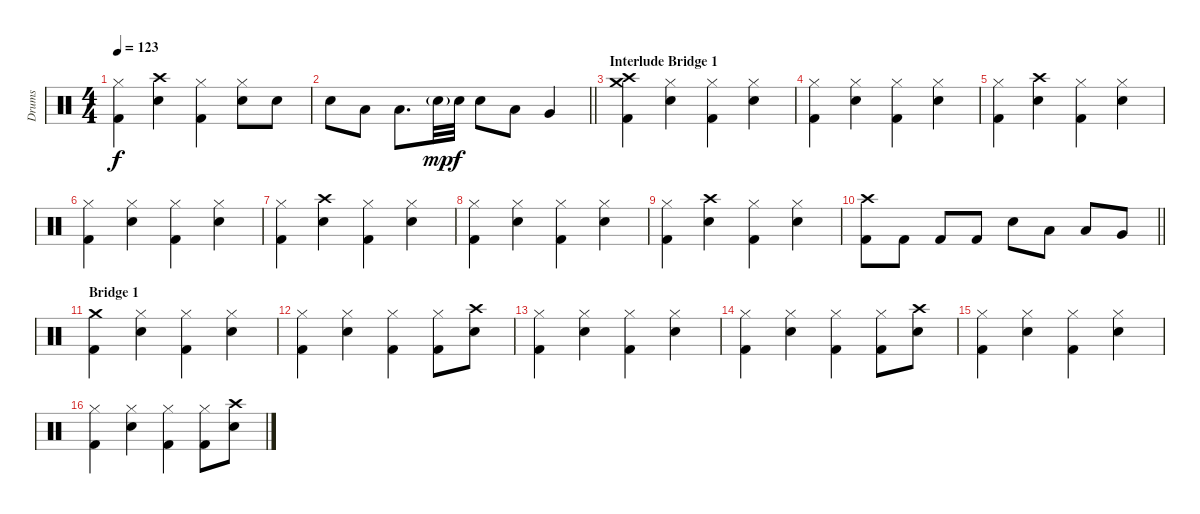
\track ("Drums" "Drums") {instrument percussion}
\staff {score}
\articulation defaults
\ts (4 4)
\tempo 123
\clef neutral
\ks c
("Hi-Hat (closed)" "Kick (hit) 2").4{dy f} ("Crash high (hit)" "Snare (hit) 2").4 ("Hi-Hat (closed)" "Kick (hit) 2").4 ("Hi-Hat (closed)" "Snare (hit) 2").8 "Snare (hit) 2".8 |
\barLineRight lightlight "Snare (hit) 2".8 "Low Tom (hit)".8 "Low Tom (hit)".8{d} "Snare (hit) 2"{g}.32{dy mp} "Snare (hit) 2".32{dy f} "Snare (hit) 2".8 "Low Tom (hit)".8 "Very Low Tom (hit)".4
|
\section ("" "Interlude Bridge 1")
("Crash high (hit)" "Crash medium (hit)" "Kick (hit) 2").4 ("Hi-Hat (closed)" "Snare (hit) 2").4 ("Hi-Hat (closed)" "Kick (hit) 2").4 ("Hi-Hat (closed)" "Snare (hit) 2").4 |
("Hi-Hat (closed)" "Kick (hit) 2").4 ("Hi-Hat (closed)" "Snare (hit) 2").4 ("Hi-Hat (closed)" "Kick (hit) 2").4 ("Hi-Hat (closed)" "Snare (hit) 2").4 |
("Hi-Hat (closed)" "Kick (hit) 2").4 ("Crash high (hit)" "Snare (hit) 2").4 ("Hi-Hat (closed)" "Kick (hit) 2").4 ("Hi-Hat (closed)" "Snare (hit) 2").4 |
("Hi-Hat (closed)" "Kick (hit) 2").4 ("Hi-Hat (closed)" "Snare (hit) 2").4 ("Hi-Hat (closed)" "Kick (hit) 2").4 ("Hi-Hat (closed)" "Snare (hit) 2").4 |
("Hi-Hat (closed)" "Kick (hit) 2").4 ("Crash high (hit)" "Snare (hit) 2").4 ("Hi-Hat (closed)" "Kick (hit) 2").4 ("Hi-Hat (closed)" "Snare (hit) 2").4 |
("Hi-Hat (closed)" "Kick (hit) 2").4 ("Hi-Hat (closed)" "Snare (hit) 2").4 ("Hi-Hat (closed)" "Kick (hit) 2").4 ("Hi-Hat (closed)" "Snare (hit) 2").4 |
("Hi-Hat (closed)" "Kick (hit) 2").4 ("Crash high (hit)" "Snare (hit) 2").4 ("Hi-Hat (closed)" "Kick (hit) 2").4 ("Hi-Hat (closed)" "Snare (hit) 2").4 |
\barLineRight lightlight
("Crash high (hit)" "Kick (hit) 2").8 "Kick (hit) 2".8 "Kick (hit) 2".8 "Kick (hit) 2".8 "Snare (hit) 2".8 "Low Tom (hit)".8 "Low Tom (hit)".8 "Very Low Tom (hit)".8 |
\section ("" "Bridge 1")
("Crash medium (hit)" "Kick (hit) 2").4 ("Hi-Hat (closed)" "Snare (hit) 2").4 ("Hi-Hat (closed)" "Kick (hit) 2").4 ("Hi-Hat (closed)" "Snare (hit) 2").4 |
("Hi-Hat (closed)" "Kick (hit) 2").4 ("Hi-Hat (closed)" "Snare (hit) 2").4 ("Hi-Hat (closed)" "Kick (hit) 2").4 ("Hi-Hat (closed)" "Kick (hit) 2").8 ("Crash high (hit)" "Snare (hit) 2").8 |
("Hi-Hat (closed)" "Kick (hit) 2").4 ("Hi-Hat (closed)" "Snare (hit) 2").4 ("Hi-Hat (closed)" "Kick (hit) 2").4 ("Hi-Hat (closed)" "Snare (hit) 2").4 |
("Hi-Hat (closed)" "Kick (hit) 2").4 ("Hi-Hat (closed)" "Snare (hit) 2").4 ("Hi-Hat (closed)" "Kick (hit) 2").4 ("Hi-Hat (closed)" "Kick (hit) 2").8 ("Crash high (hit)" "Snare (hit) 2").8 |
("Hi-Hat (closed)" "Kick (hit) 2").4 ("Hi-Hat (closed)" "Snare (hit) 2").4 ("Hi-Hat (closed)" "Kick (hit) 2").4 ("Hi-Hat (closed)" "Snare (hit) 2").4 |
("Hi-Hat (closed)" "Kick (hit) 2").4 ("Hi-Hat (closed)" "Snare (hit) 2").4 ("Hi-Hat (closed)" "Kick (hit) 2").4 ("Hi-Hat (closed)" "Kick (hit) 2").8 ("Crash high (hit)" "Snare (hit) 2").8
